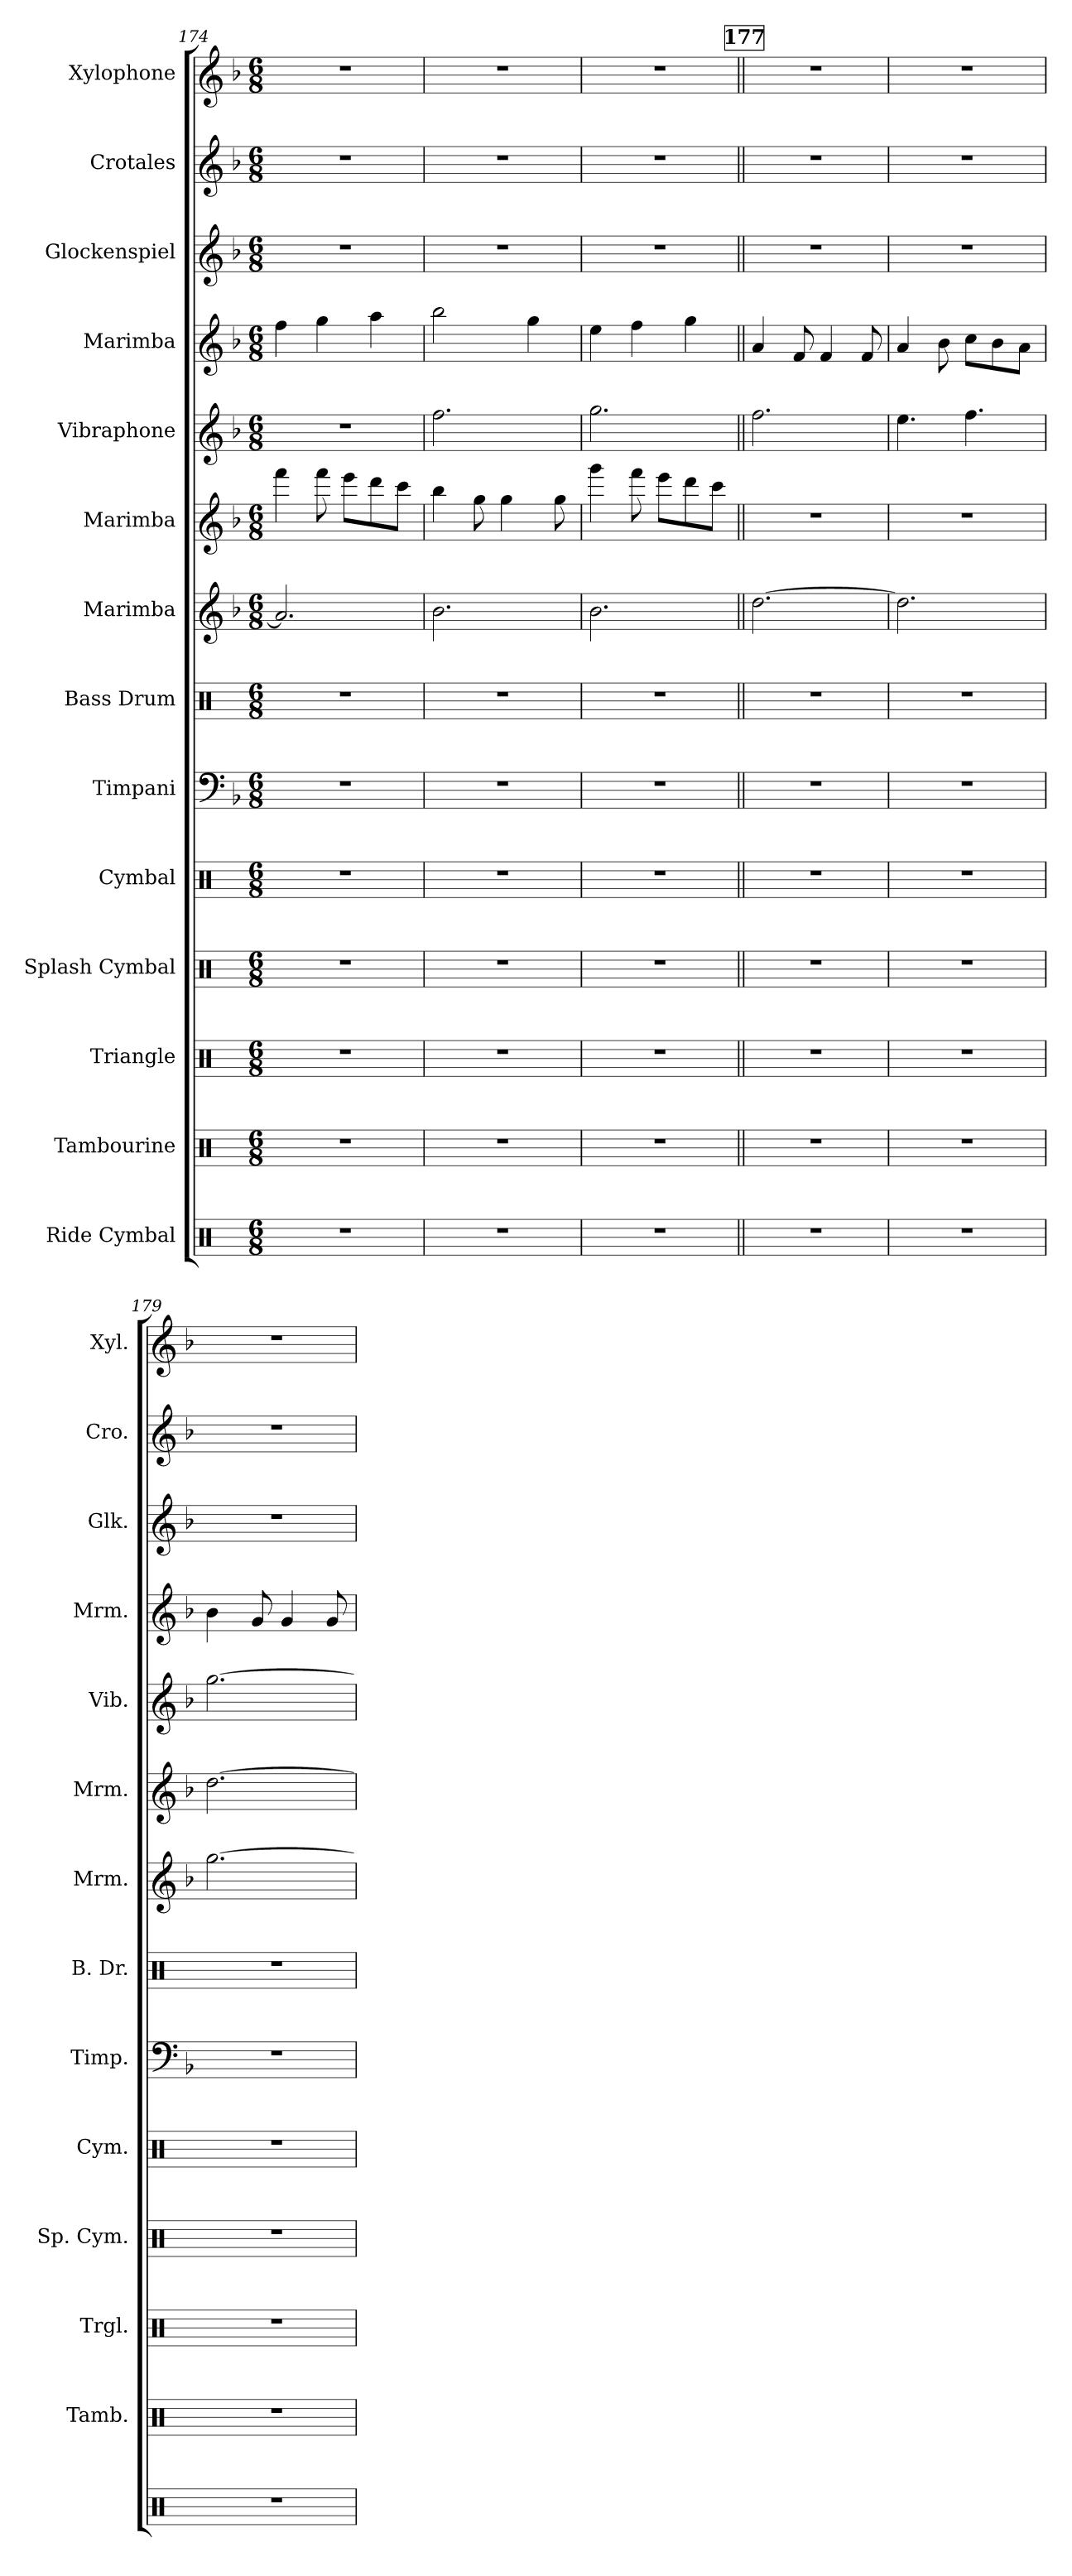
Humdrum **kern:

**kern	**kern	**kern	**kern	**kern	**kern	**kern	**kern	**kern	**kern	**kern	**kern	**kern	**kern
*part14	*part13	*part12	*part11	*part10	*part9	*part8	*part7	*part6	*part5	*part4	*part3	*part2	*part1
*staff14	*staff13	*staff12	*staff11	*staff10	*staff9	*staff8	*staff7	*staff6	*staff5	*staff4	*staff3	*staff2	*staff1
*I"Ride Cymbal	*I"Tambourine	*I"Triangle	*I"Splash Cymbal	*I"Cymbal	*I"Timpani	*I"Bass Drum	*I"Marimba	*I"Marimba	*I"Vibraphone	*I"Marimba	*I"Glockenspiel	*I"Crotales	*I"Xylophone
*	*I'Tamb.	*I'Trgl.	*I'Sp. Cym.	*I'Cym.	*I'Timp.	*I'B. Dr.	*I'Mrm.	*I'Mrm.	*I'Vib.	*I'Mrm.	*I'Glk.	*I'Cro.	*I'Xyl.
!!LO:PB:g=z
*clefX	*clefX	*clefX	*clefX	*clefX	*clefF4	*clefX	*clefG2	*clefG2	*clefG2	*clefG2	*clefG2	*clefG2	*clefG2
*	*	*	*	*	*	*	*	*	*	*	*ITrd-14c-24	*ITrd-14c-24	*ITrd-7c-12
*k[]	*k[]	*k[]	*k[]	*k[]	*k[b-]	*k[]	*k[b-]	*k[b-]	*k[b-]	*k[b-]	*k[b-]	*k[b-]	*k[b-]
*M6/8	*M6/8	*M6/8	*M6/8	*M6/8	*M6/8	*M6/8	*M6/8	*M6/8	*M6/8	*M6/8	*M6/8	*M6/8	*M6/8
=174	=174	=174	=174	=174	=174	=174	=174	=174	=174	=174	=174	=174	=174
2.r	2.r	2.r	2.r	2.r	2.r	2.r	2.a/]	4fff\	2.r	4ff\	2.r	2.r	2.r
.	.	.	.	.	.	.	.	8fff\	.	4gg\	.	.	.
.	.	.	.	.	.	.	.	8eee\L	.	.	.	.	.
.	.	.	.	.	.	.	.	8ddd\	.	4aa\	.	.	.
.	.	.	.	.	.	.	.	8ccc\J	.	.	.	.	.
=175	=175	=175	=175	=175	=175	=175	=175	=175	=175	=175	=175	=175	=175
2.r	2.r	2.r	2.r	2.r	2.r	2.r	2.b-\	4bb-\	2.ff\	2bb-\	2.r	2.r	2.r
.	.	.	.	.	.	.	.	8gg\	.	.	.	.	.
.	.	.	.	.	.	.	.	4gg\	.	.	.	.	.
.	.	.	.	.	.	.	.	.	.	4gg\	.	.	.
.	.	.	.	.	.	.	.	8gg\	.	.	.	.	.
=176	=176	=176	=176	=176	=176	=176	=176	=176	=176	=176	=176	=176	=176
2.r	2.r	2.r	2.r	2.r	2.r	2.r	2.b-\	4ggg\	2.gg\	4ee\	2.r	2.r	2.r
.	.	.	.	.	.	.	.	8fff\	.	4ff\	.	.	.
.	.	.	.	.	.	.	.	8eee\L	.	.	.	.	.
.	.	.	.	.	.	.	.	8ddd\	.	4gg\	.	.	.
.	.	.	.	.	.	.	.	8ccc\J	.	.	.	.	.
!!LO:REH:place=s1:a:B:fs=14:t=177
=177||	=177||	=177||	=177||	=177||	=177||	=177||	=177||	=177||	=177||	=177||	=177||	=177||	=177||
2.r	2.r	2.r	2.r	2.r	2.r	2.r	[2.dd\	2.r	2.ff\	4a/	2.r	2.r	2.r
.	.	.	.	.	.	.	.	.	.	8f/	.	.	.
.	.	.	.	.	.	.	.	.	.	4f/	.	.	.
.	.	.	.	.	.	.	.	.	.	8f/	.	.	.
=178	=178	=178	=178	=178	=178	=178	=178	=178	=178	=178	=178	=178	=178
2.r	2.r	2.r	2.r	2.r	2.r	2.r	2.dd\]	2.r	4.ee\	4a/	2.r	2.r	2.r
.	.	.	.	.	.	.	.	.	.	8b-\	.	.	.
.	.	.	.	.	.	.	.	.	4.ff\	8cc\L	.	.	.
.	.	.	.	.	.	.	.	.	.	8b-\	.	.	.
.	.	.	.	.	.	.	.	.	.	8a\J	.	.	.
=179	=179	=179	=179	=179	=179	=179	=179	=179	=179	=179	=179	=179	=179
2.r	2.r	2.r	2.r	2.r	2.r	2.r	[2.gg\	[2.dd\	[2.gg\	4b-\	2.r	2.r	2.r
.	.	.	.	.	.	.	.	.	.	8g/	.	.	.
.	.	.	.	.	.	.	.	.	.	4g/	.	.	.
.	.	.	.	.	.	.	.	.	.	8g/	.	.	.
=	=	=	=	=	=	=	=	=	=	=	=	=	=
*-	*-	*-	*-	*-	*-	*-	*-	*-	*-	*-	*-	*-	*-
